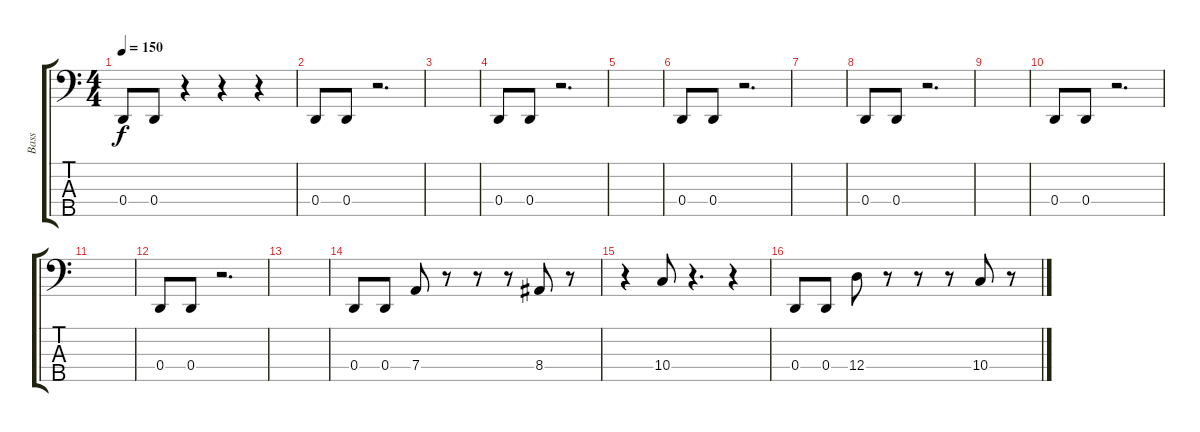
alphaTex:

\track ("Bass" "Bass") {instrument electricbassfinger}
\staff {score tabs}
\tuning (F2 C2 G1 D1 A0) {hide}
\ts (4 4)
\tempo 150
\clef f4
\ks c
0.4.8{dy f} 0.4.8 r.4 r.4 r.4 |
0.4.8 0.4.8 r.2{d} |
|
0.4.8 0.4.8 r.2{d} |
|
0.4.8 0.4.8 r.2{d} |
|
0.4.8 0.4.8 r.2{d} |
|
0.4.8 0.4.8 r.2{d} |
|
0.4.8 0.4.8 r.2{d} |
|
0.4.8 0.4.8 7.4.8 r.8 r.8 r.8 8.4.8 r.8 |
r.4 10.4.8 r.4{d} r.4 |
0.4.8 0.4.8 12.4.8 r.8 r.8 r.8 10.4.8 r.8
